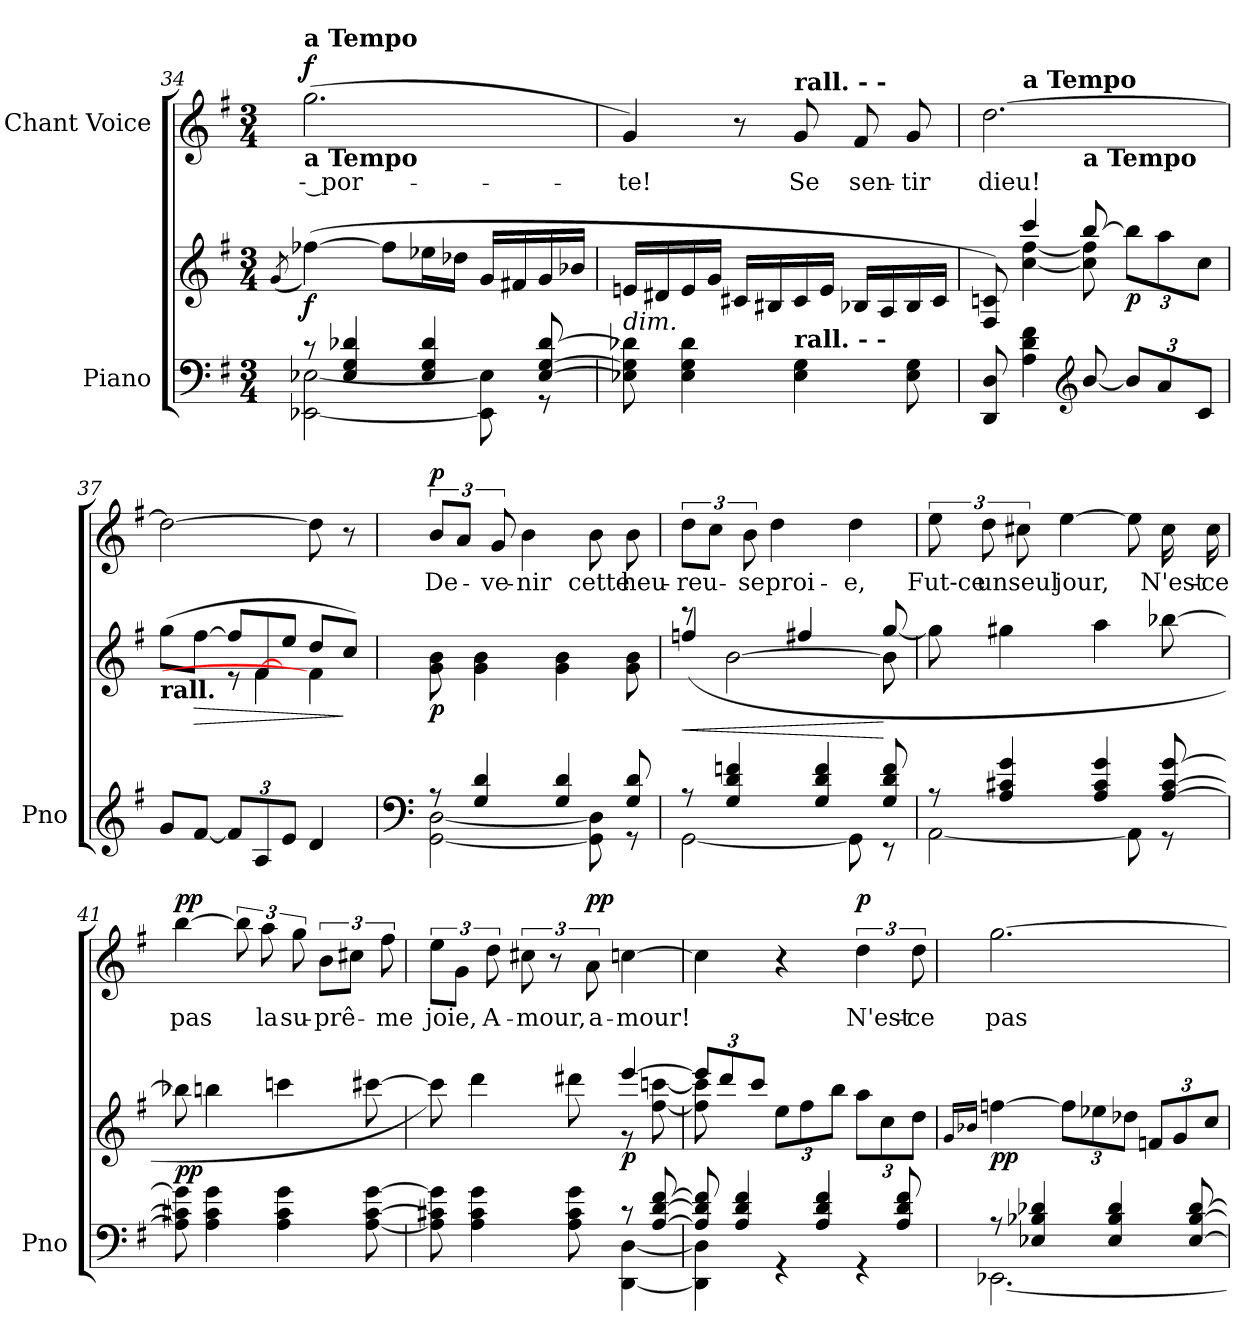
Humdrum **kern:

**kern	**kern	**dynam	**kern	**text	**dynam
*part2	*part2	*part2	*part1	*part1	*part1
*staff3	*staff2	*staff2/3	*staff1	*staff1	*staff1
*I"Piano	*	*	*I"Chant Voice	*	*
*I'Pno	*	*	*	*	*
*clefF4	*clefG2	*	*clefG2	*	*
*k[f#]	*k[f#]	*	*k[f#]	*	*
*M3/4	*M3/4	*	*M3/4	*	*
=34	=34	=34	=34	=34	=34
.	(8qg/	.	.	.	.
*^	*	*	*	*	*
!	!	!	!	!LO:TX:a:B:t=a Tempo	!	!
!	!	!	!	!LO:TX:b:B:t=a Tempo	!	!
!	!	!	!LO:DY:b	!	!	!LO:DY:a
8r	[2EE-X\ [2E-X\	([4ff-X\)	f	(2.gg\	-- por-	f
4E-/ 4G/ 4d-X/	.	.	.	.	.	.
.	.	8ff-\L]	.	.	.	.
4E-/ 4G/ 4d-/	.	16ee-X\L	.	.	.	.
.	.	16dd-X\JJ	.	.	.	.
.	8EE-\] 8E-\]	16g/LL	.	.	.	.
.	.	16f#X/	.	.	.	.
[<8E-/ [8G/ [8d-/	8r	16g/	.	.	.	.
.	.	16b-X/JJ	.	.	.	.
*v	*v	*	*	*	*	*
=35	=35	=35	=35	=35	=35
!	!LO:TX:b:i:t=dim.	!	!	!	!
8E-X\] 8G\] 8d-X\]	16en/LL	.	4g/)	-te!	.
.	16d#X/	.	.	.	.
4E-\ 4G\ 4d-\	16e/	.	.	.	.
.	16g/JJ	.	.	.	.
.	16c#X/LL	.	8r	.	.
.	16B#X/	.	.	.	.
!	!	!	!LO:TX:a:B:t=rall.         -             -	!	!
!	!LO:TX:b:B:t=rall.         -             -	!	!	!	!
4E-\ 4G\	16c#/	.	8g/	Se	.
.	16e/JJ	.	.	.	.
.	16B-X/LL	.	8f#/	sen-	.
.	16A/	.	.	.	.
8E-\ 8G\	16B-/	.	8g/	-tir	.
.	16c#/JJ	.	.	.	.
=36	=36	=36	=36	=36	=36
*	*^	*	*^	*	*
*	*	*	*	*	*^	*	*
8DD/ 8D/	8F#/ 8cn/)	8ryy	.	[2.dd\	8ryy	4.ryy	dieu!	.
!	!	!	!	!	!LO:TX:a:B:t=a Tempo	!	!	!
4A\ 4d\ 4f#\	4ccc/	[4cc\ [>4ff#\	.	.	2ryy	.	.	.
*clefG2	*	*	*	*	*	*	*	*
!	!	!	!	!	!	!LO:TX:b:B:t=a Tempo	!	!
[<8b/	[8bb/	8cc\] 8ff#\]	.	.	.	4.ryy	.	.
*Xbrackettup	*Xbrackettup	*	*	*	*	*	*	*
!	!	!	!LO:DY:b	!	!	!	!	!
12b/L]	12bb\L]	4ryy	p	.	.	.	.	.
12a/	12aa\	.	.	.	.	.	.	.
.	.	.	.	.	8ryy	.	.	.
12c/J	12cc\J	.	.	.	.	.	.	.
=37	=37	=37	=37	=37	=37	=37	=37	=37
*	*	*^	*	*	*	*	*	*
!	!LO:TX:b:B:t=rall.	!	!	!	!	!	!	!	!
*	*	*	*	*	*v	*v	*v	*	*
8g/L	(8gg\L	4ryy	2ryy	.	2dd\_	.	.
!	!	!	!	!LO:HP:b	!	!	!
[8f#/J	[8ff#\J	.	.	>	.	.	.
*brackettup	*Xtuplet	*	*	*	*	*	*
12f#/L]	12ff#/L]	12r	.	.	.	.	.
!	!LO:N:head=solid	!	!	!	!	!	!
12A/	[<12f#/	6f#\	.	.	.	.	.
12e/J	12ee/J	.	.	.	.	.	.
4d/	8dd/L	4ryy	4f#\]	.	8dd\]	.	.
.	8cc/J)	.	.	]	8r	.	.
*	*v	*v	*v	*	*	*	*
=38	=38	=38	=38	=38	=38
*clefF4	*	*	*	*	*
*^	*	*	*	*	*
!	!	!	!LO:DY:b	!	!	!LO:DY:a
8r	[2GG\ [2D\	8g\ 8b\	p	12b/L	De-	p
.	.	.	.	12a/J	.	.
4G/ 4d/	.	4g\ 4b\	.	.	.	.
.	.	.	.	12g/	-ve-	.
.	.	.	.	4b\	-nir	.
4G/ 4d/	.	4g\ 4b\	.	.	.	.
.	8GG\] 8D\]	.	.	8b\	cette	.
8G/ 8d/	8r	8g\ 8b\	.	8b\	heu-	.
=39	=39	=39	=39	=39	=39	=39
!	!	!	!LO:HP:b	!	!	!
*	*	*^	*	*	*	*
8r	[2GG\	8r	(6ffn/	<	12dd\L	-reu-	.
.	.	.	.	.	12cc\J	.	.
4G/ 4d/ 4fn/	.	[<2b\	.	.	.	.	.
.	.	.	6ryy	.	12b\	-se	.
.	.	.	.	.	4dd\	proi-	.
.	.	.	6ff#X/	.	.	.	.
4G/ 4d/ 4f/	.	.	.	.	.	.	.
.	8GG\]	.	8ryy	.	4dd\	-e,	.
8G/ 8d/ 8f/	8r	8b\]	[8gg/	[	.	.	.
=40	=40	=40	=40	=40	=40	=40	=40
!	!	!LO:TX:b:i:t=dim.	!	!	!	!	!
*	*	*v	*v	*	*	*	*
8r	[2AA\	8gg\]	.	12ee\	Fut-ce	.
.	.	.	.	12dd\	un	.
4A/ 4c#X/ 4g/	.	4gg#X\	.	.	.	.
.	.	.	.	12cc#X\	seul	.
.	.	.	.	[4ee\	jour,	.
4A/ 4c#/ 4g/	.	4aa\	.	.	.	.
.	8AA\]	.	.	8ee\]	.	.
[8A/ [8c#/ [8g/	8r	[8bb-X\	.	16cc#\	N'est-	.
.	.	.	.	16cc#\	ce	.
*v	*v	*	*	*	*	*
=41	=41	=41	=41	=41	=41
!	!	!LO:DY:b	!	!	!LO:DY:a
8A\] 8c#X\] 8g\]	8bb-X\]	pp	[4bb\	pas	pp
4A\ 4c#\ 4g\	4bbn\	.	.	.	.
.	.	.	12bb\]	.	.
.	.	.	12aa\	la	.
4A\ 4c#\ 4g\	4cccn\	.	.	.	.
.	.	.	12gg\	su-	.
.	.	.	12b\L	-prê-	.
.	.	.	12cc#X\J	.	.
[8A\ [8c#\ [>8g\	[>8ccc#X\	.	.	.	.
.	.	.	12ff#\	-me	.
=42	=42	=42	=42	=42	=42
*^	*^	*	*	*	*
8A\] 8c#X\] 8g\]	2ryy	8ccc#\])	2ryy	.	12ee\L	joie,	.
.	.	.	.	.	12g\J	.	.
4A\ 4c#\ 4g\	.	4ddd\	.	.	.	.	.
.	.	.	.	.	12dd\	A-	.
.	.	.	.	.	12cc#X\	-mour,	.
.	.	.	.	.	12r	.	.
8A\ 8c#\ 8g\	.	8ddd#X\	.	.	.	.	.
!	!	!	!	!	!	!	!LO:DY:a
.	.	.	.	.	12a\	a-	pp
!	!	!	!	!LO:DY:b	!	!	!
8r	[4DD\ [4D\	[4eee/	8r	p	[4ccn\	-mour!	.
[>8A/ [8d/ [8f#/	.	.	[8ff#\ [>8cccn\	.	.	.	.
=43	=43	=43	=43	=43	=43	=43	=43
*	*	*tuplet	*	*	*	*	*
8A/] 8d/] 8f#/]	4DD\] 4D\]	12eee/L]	8ff#\] 8ccc\]	.	4cc\]	.	.
.	.	12ddd/	.	.	.	.	.
4A/ 4d/ 4f#/	.	.	2ryy	.	.	.	.
.	.	12ccc/J	.	.	.	.	.
*	*	*brackettup	*	*	*	*	*
.	4r	12ee\L	.	.	4r	.	.
.	.	12ff#\	.	.	.	.	.
4A/ 4d/ 4f#/	.	.	.	.	.	.	.
.	.	12bb\J	.	.	.	.	.
!	!	!	!	!	!	!	!LO:DY:a
.	4r	12aa\L	.	.	6dd\	N'est-	p
.	.	12cc\	.	.	.	.	.
8A/ 8d/ 8f#/	.	.	8ryy	.	.	.	.
.	.	12dd\J	.	.	12dd\	-ce	.
*	*	*v	*v	*	*	*	*
=44	=44	=44	=44	=44	=44	=44
.	.	16qg/LL	.	.	.	.
.	.	16qb-X/JJ	.	.	.	.
!	!	!	!LO:DY:b	!	!	!
8r	[2.EE-X\	[4ffn\	pp	[2.gg\	pas	.
4E-X/ 4B-X/ 4d-X/	.	.	.	.	.	.
.	.	12ff\L]	.	.	.	.
.	.	12ee-X\	.	.	.	.
4E-/ 4B-/ 4d-/	.	.	.	.	.	.
.	.	12dd-X\J	.	.	.	.
*	*	*Xbrackettup	*	*	*	*
.	.	12fn/L	.	.	.	.
.	.	12g/	.	.	.	.
[<8E-/ [8B-/ [8d-/	.	.	.	.	.	.
.	.	12cc/J	.	.	.	.
*v	*v	*	*	*	*	*
=	=	=	=	=	=
*-	*-	*-	*-	*-	*-
